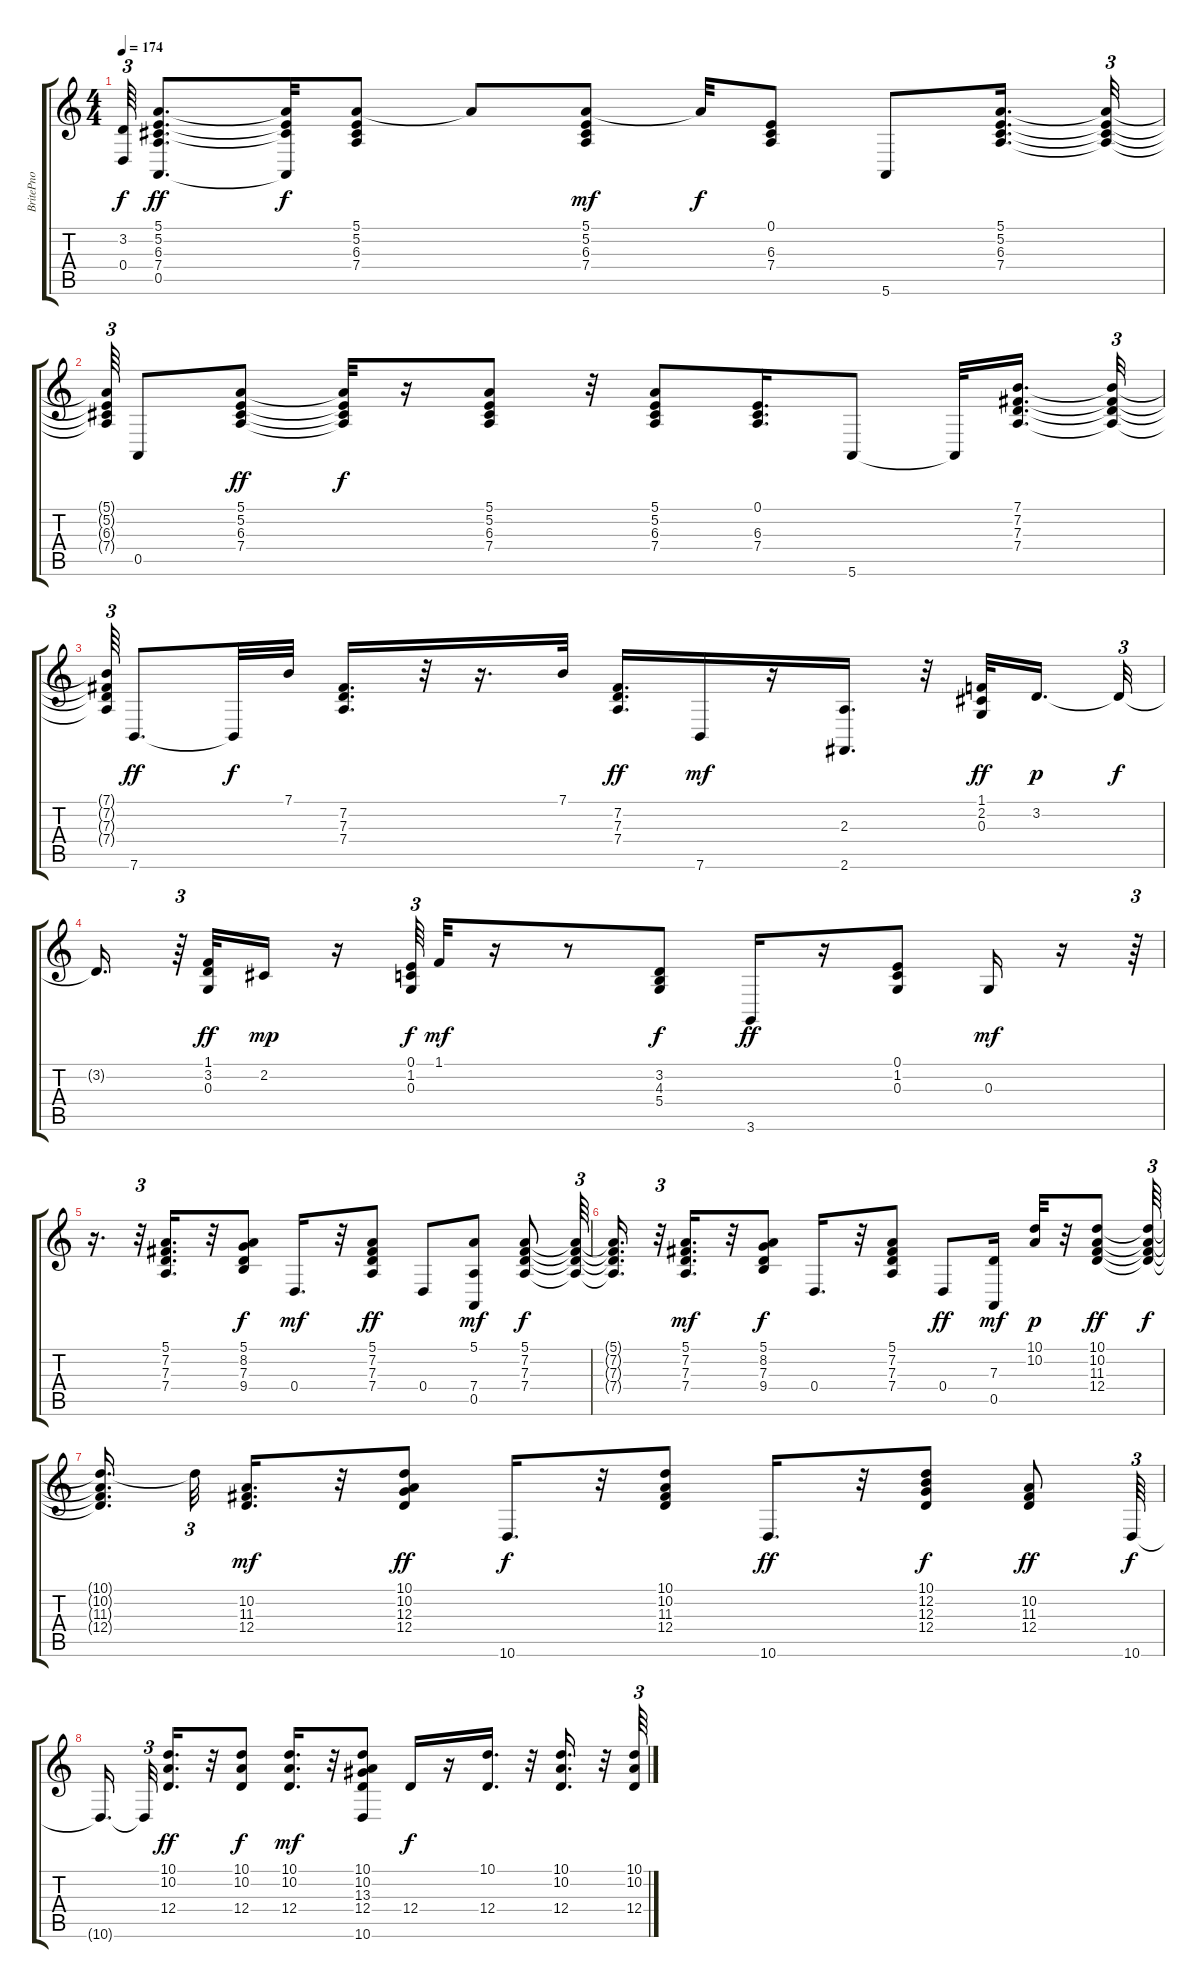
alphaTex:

\track ("BritePno" "BritePno") {instrument electricgrandpiano}
\staff {score tabs}
\tuning (E4 B3 G3 D3 A2 E2) {hide}
\ts (4 4)
\tempo 174
\clef g2
\ks c
(3.2{t} 0.4{t}).64{tu (3 2) dy f} (5.1 5.2 6.3 7.4 0.5).8{d dy ff} (5.1{t} 5.2{t} 6.3{t} 0.5{t}).32{dy f} (5.1 5.2 6.3 7.4).8 5.1{t}.8 (5.1 5.2 6.3 7.4).8{dy mf} 5.1{t}.32{dy f} (0.1 6.3 7.4).8 5.6.8 (5.1 5.2 6.3 7.4).16{d} (5.1{t} 5.2{t} 6.3{t} 7.4{t}).32{tu (3 2)} |
(5.1{t} 5.2{t} 6.3{t} 7.4{t}).64{tu (3 2)} 0.5.8 (5.1 5.2 6.3 7.4).8{dy ff} (5.1{t} 5.2{t} 6.3{t} 7.4{t}).32{dy f} r.16 (5.1 5.2 6.3 7.4).8 r.32 (5.1 5.2 6.3 7.4).8 (0.1 6.3 7.4).16{d} 5.6.8 5.6{t}.32 (7.1 7.2 7.3 7.4).16{d beam splitsecondary} (7.1{t} 7.2{t} 7.3{t} 7.4{t}).32{tu (3 2)} |
(7.1{t} 7.2{t} 7.3{t} 7.4{t}).64{tu (3 2)} 7.6.8{d dy ff} 7.6{t}.32{dy f} 7.1.32 (7.2 7.3 7.4).16{d} r.32 r.16{d} 7.1.32 (7.2 7.3 7.4).16{d dy ff} 7.6.16{dy mf} r.16 (2.3 2.6).16{d} r.32 (1.1 2.2 0.3).32{dy ff} 3.2.16{d dy p beam splitsecondary} 3.2{t}.32{tu (3 2) dy f} |
3.2{t}.16{d} r.64{tu (3 2)} (1.1 3.2 0.3).32{dy ff} 2.2.16{dy mp} r.16 (0.1 1.2 0.3).64{tu (3 2) dy f} 1.1.32{dy mf} r.16 r.8 (3.2 4.3 5.4).8{dy f} 3.6.16{dy ff} r.16 (0.1 1.2 0.3).8 0.3.16{dy mf} r.16 r.64{tu (3 2)} |
r.16{d} r.32{tu (3 2)} (5.1 7.2 7.3 7.4).16{d} r.32 (5.1 8.2 7.3 9.4).8{dy f} 0.4.16{d dy mf} r.32 (5.1 7.2 7.3 7.4).8{dy ff} 0.4.8 (5.1 7.4 0.5).8{dy mf} (5.1 7.2 7.3 7.4).8{dy f} (5.1{t} 7.2{t} 7.3{t} 7.4{t}).64{tu (3 2)} |
(5.1{t} 7.2{t} 7.3{t} 7.4{t}).16{d} r.32{tu (3 2)} (5.1 7.2 7.3 7.4).16{d dy mf} r.32 (5.1 8.2 7.3 9.4).8{dy f} 0.4.16{d} r.32 (5.1 7.2 7.3 7.4).8 0.4.8{dy ff} (7.3 0.5).16{dy mf} (10.1 10.2).32{dy p} r.32 (10.1 10.2 11.3 12.4).8{dy ff} (10.1{t} 10.2{t} 11.3{t} 12.4{t}).64{tu (3 2) dy f} |
(10.1{t} 10.2{t} 11.3{t} 12.4{t}).16{d beam splitsecondary} 10.1{t}.32{tu (3 2)} (10.2 11.3 12.4).16{d dy mf} r.32 (10.1 10.2 12.3 12.4).8{dy ff} 10.6.16{d dy f} r.32 (10.1 10.2 11.3 12.4).8 10.6.16{d dy ff} r.32 (10.1 12.2 12.3 12.4).8{dy f} (10.2 11.3 12.4).8{dy ff} 10.6.64{tu (3 2) dy f} |
10.6{t}.16{d beam splitsecondary} 10.6{t}.32{tu (3 2)} (10.1 10.2 12.4).16{d dy ff} r.32 (10.1 10.2 12.4).8{dy f} (10.1 10.2 12.4).16{d dy mf} r.32 (10.1 10.2 13.3 12.4 10.6).8 12.4.16{dy f} r.16 (10.1 12.4).16{d} r.32 (10.1 10.2 12.4).16{d} r.32 (10.1 10.2 12.4).64{tu (3 2)}
